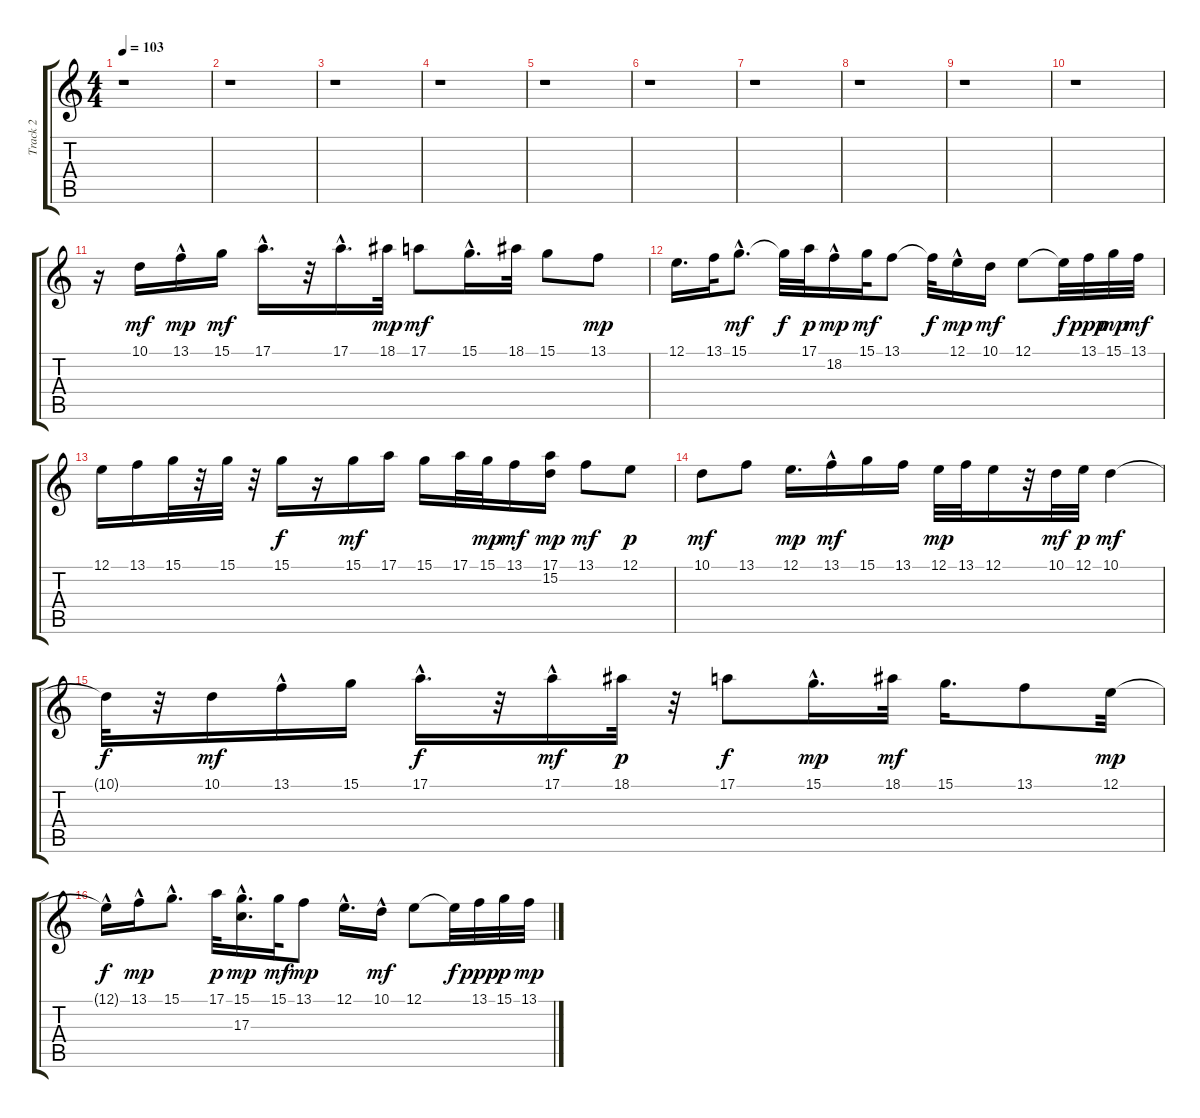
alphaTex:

\track ("Track 2" "Track 2") {instrument bagpipe}
\staff {score tabs}
\tuning (E4 B3 G3 D3 A2 E2) {hide}
\ts (4 4)
\tempo 103
\clef g2
\ks c
r.1{dy f} |
r.1 |
r.1 |
r.1 |
r.1 |
r.1 |
r.1 |
r.1 |
r.1 |
r.1 |
r.16 10.1.16{dy mf instrument bagpipe} 13.1{hac}.16{dy mp} 15.1.16{dy mf} 17.1{hac}.16{d} r.32 17.1{hac}.16{d} 18.1.32{dy mp} 17.1.8{dy mf} 15.1{hac}.16{d} 18.1.32 15.1.8 13.1.8{dy mp} |
12.1.16{d} 13.1.32 15.1{hac}.8{d dy mf} 15.1{t}.32{dy f} 17.1.32{dy p} 18.2{hac}.16{dy mp} 15.1.32{dy mf} 13.1.8 13.1{t}.32{dy f} 12.1{hac}.16{dy mp} 10.1.16{dy mf} 12.1.8 12.1{t}.32{dy f} 13.1.32{dy ppp} 15.1.32{dy mp} 13.1.32{dy mf} |
12.1.16 13.1.16 15.1.32 r.32 15.1.32 r.32 15.1.16{dy f} r.16 15.1.16{dy mf} 17.1.16 15.1.16 17.1.32 15.1.32{dy mp} 13.1.16{dy mf} (17.1 15.2).16{dy mp} 13.1.8{dy mf} 12.1.8{dy p} |
10.1.8{dy mf} 13.1.8 12.1.16{d dy mp} 13.1{hac}.16{dy mf} 15.1.16 13.1.16 12.1.32{dy mp} 13.1.32 12.1.16 r.32 10.1.32{dy mf} 12.1.32{dy p} 10.1.4{dy mf} |
10.1{t}.32{dy f} r.32 10.1.16{dy mf} 13.1{hac}.16 15.1.16 17.1{hac}.16{d dy f} r.32 17.1{hac}.16{dy mf} 18.1.32{dy p} r.32 17.1.8{dy f} 15.1{hac}.16{d dy mp} 18.1.32{dy mf} 15.1.16{d} 13.1.8 12.1.32{dy mp} |
12.1{hac t}.16{dy f} 13.1{hac}.16{dy mp} 15.1{hac}.8{d} 17.1.32{dy p} (15.1 17.3{hac}).16{d dy mp} 15.1.32{dy mf} 13.1.8{dy mp} 12.1{hac}.16{d} 10.1{hac}.16{dy mf} 12.1.8 12.1{t}.32{dy f} 13.1.32{dy ppp} 15.1.32{dy p} 13.1.32{dy mp}
